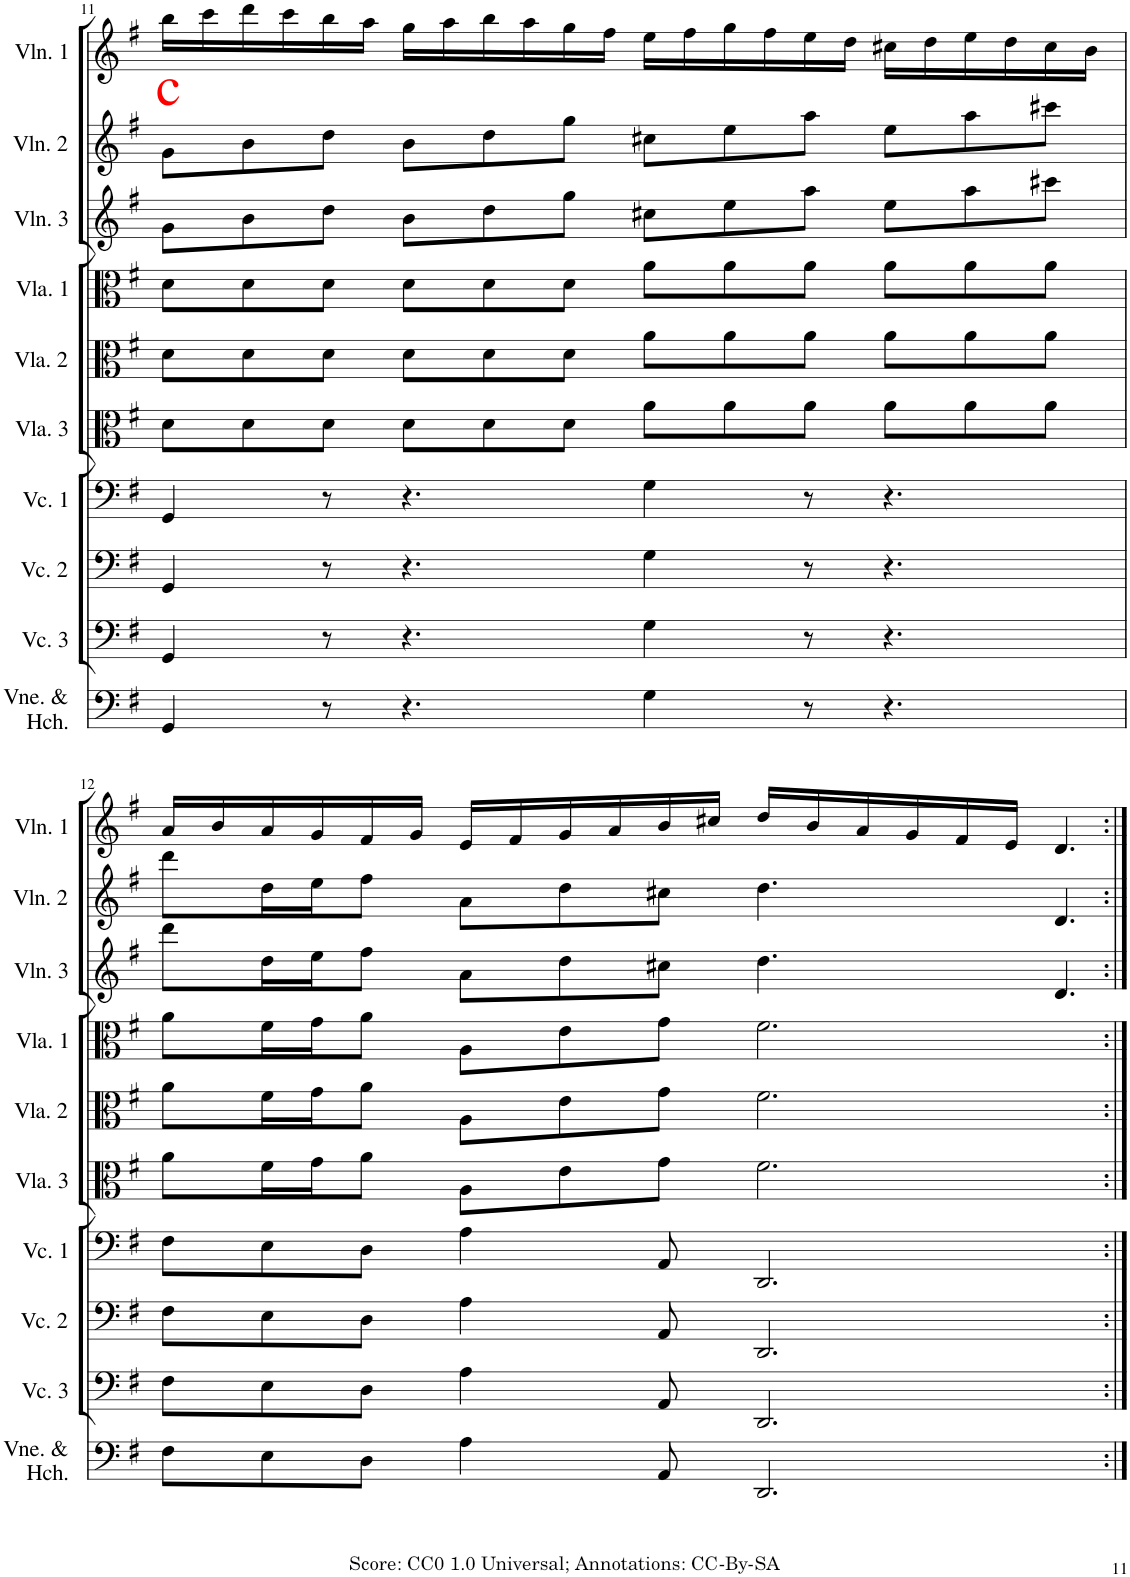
**kern	**kern	**kern	**kern	**kern	**kern	**kern	**kern	**kern	**kern	**text
*part10	*part9	*part8	*part7	*part6	*part5	*part4	*part3	*part2	*part1	*part1
*staff10	*staff9	*staff8	*staff7	*staff6	*staff5	*staff4	*staff3	*staff2	*staff1	*staff1
*I"Violone &amp; Harpsichord	*I"Violoncello 3	*I"Violoncello 2	*I"Violoncello 1	*I"Viola 3	*I"Viola 2	*I"Viola 1	*I"Violin 3	*I"Violin 2	*I"Violin 1	*
*I'Vne. &amp; Hch.	*I'Vc. 3	*I'Vc. 2	*I'Vc. 1	*I'Vla. 3	*I'Vla. 2	*I'Vla. 1	*I'Vln. 3	*I'Vln. 2	*I'Vln. 1	*
!!LO:PB:g=z
*clefF4	*clefF4	*clefF4	*clefF4	*clefC3	*clefC3	*clefC3	*clefG2	*clefG2	*clefG2	*
*k[f#]	*k[f#]	*k[f#]	*k[f#]	*k[f#]	*k[f#]	*k[f#]	*k[f#]	*k[f#]	*k[f#]	*
*M12/8	*M12/8	*M12/8	*M12/8	*M12/8	*M12/8	*M12/8	*M12/8	*M12/8	*M12/8	*
=11	=11	=11	=11	=11	=11	=11	=11	=11	=11	=11
!	!	!	!	!	!	!	!	!	!	!LO:LY:b:color=#FF0000
4GG/	4GG/	4GG/	4GG/	8d\L	8d\L	8d\L	8g\L	8g\L	16bb\LL	c
.	.	.	.	.	.	.	.	.	16ccc\	.
.	.	.	.	8d\	8d\	8d\	8b\	8b\	16ddd\	.
.	.	.	.	.	.	.	.	.	16ccc\	.
8r	8r	8r	8r	8d\J	8d\J	8d\J	8dd\J	8dd\J	16bb\	.
.	.	.	.	.	.	.	.	.	16aa\JJ	.
4.r	4.r	4.r	4.r	8d\L	8d\L	8d\L	8b\L	8b\L	16gg\LL	.
.	.	.	.	.	.	.	.	.	16aa\	.
.	.	.	.	8d\	8d\	8d\	8dd\	8dd\	16bb\	.
.	.	.	.	.	.	.	.	.	16aa\	.
.	.	.	.	8d\J	8d\J	8d\J	8gg\J	8gg\J	16gg\	.
.	.	.	.	.	.	.	.	.	16ff#\JJ	.
4G\	4G\	4G\	4G\	8a\L	8a\L	8a\L	8cc#X\L	8cc#X\L	16ee\LL	.
.	.	.	.	.	.	.	.	.	16ff#\	.
.	.	.	.	8a\	8a\	8a\	8ee\	8ee\	16gg\	.
.	.	.	.	.	.	.	.	.	16ff#\	.
8r	8r	8r	8r	8a\J	8a\J	8a\J	8aa\J	8aa\J	16ee\	.
.	.	.	.	.	.	.	.	.	16dd\JJ	.
4.r	4.r	4.r	4.r	8a\L	8a\L	8a\L	8ee\L	8ee\L	16cc#X\LL	.
.	.	.	.	.	.	.	.	.	16dd\	.
.	.	.	.	8a\	8a\	8a\	8aa\	8aa\	16ee\	.
.	.	.	.	.	.	.	.	.	16dd\	.
.	.	.	.	8a\J	8a\J	8a\J	8ccc#X\J	8ccc#X\J	16cc#\	.
.	.	.	.	.	.	.	.	.	16b\JJ	.
!!LO:LB:g=z
=12	=12	=12	=12	=12	=12	=12	=12	=12	=12	=12
8F#\L	8F#\L	8F#\L	8F#\L	8a\L	8a\L	8a\L	8ddd\L	8ddd\L	16a/LL	.
.	.	.	.	.	.	.	.	.	16b/	.
8E\	8E\	8E\	8E\	16f#\L	16f#\L	16f#\L	16dd\L	16dd\L	16a/	.
.	.	.	.	16g\J	16g\J	16g\J	16ee\J	16ee\J	16g/	.
8D\J	8D\J	8D\J	8D\J	8a\J	8a\J	8a\J	8ff#\J	8ff#\J	16f#/	.
.	.	.	.	.	.	.	.	.	16g/JJ	.
4A\	4A\	4A\	4A\	8A\L	8A\L	8A\L	8a\L	8a\L	16e/LL	.
.	.	.	.	.	.	.	.	.	16f#/	.
.	.	.	.	8e\	8e\	8e\	8dd\	8dd\	16g/	.
.	.	.	.	.	.	.	.	.	16a/	.
8AA/	8AA/	8AA/	8AA/	8g\J	8g\J	8g\J	8cc#X\J	8cc#X\J	16b/	.
.	.	.	.	.	.	.	.	.	16cc#X/JJ	.
2.DD/	2.DD/	2.DD/	2.DD/	2.f#\	2.f#\	2.f#\	4.dd\	4.dd\	16dd/LL	.
.	.	.	.	.	.	.	.	.	16b/	.
.	.	.	.	.	.	.	.	.	16a/	.
.	.	.	.	.	.	.	.	.	16g/	.
.	.	.	.	.	.	.	.	.	16f#/	.
.	.	.	.	.	.	.	.	.	16e/JJ	.
.	.	.	.	.	.	.	4.d/	4.d/	4.d/	.
=:|!	=:|!	=:|!	=:|!	=:|!	=:|!	=:|!	=:|!	=:|!	=:|!	=:|!
*-	*-	*-	*-	*-	*-	*-	*-	*-	*-	*-
